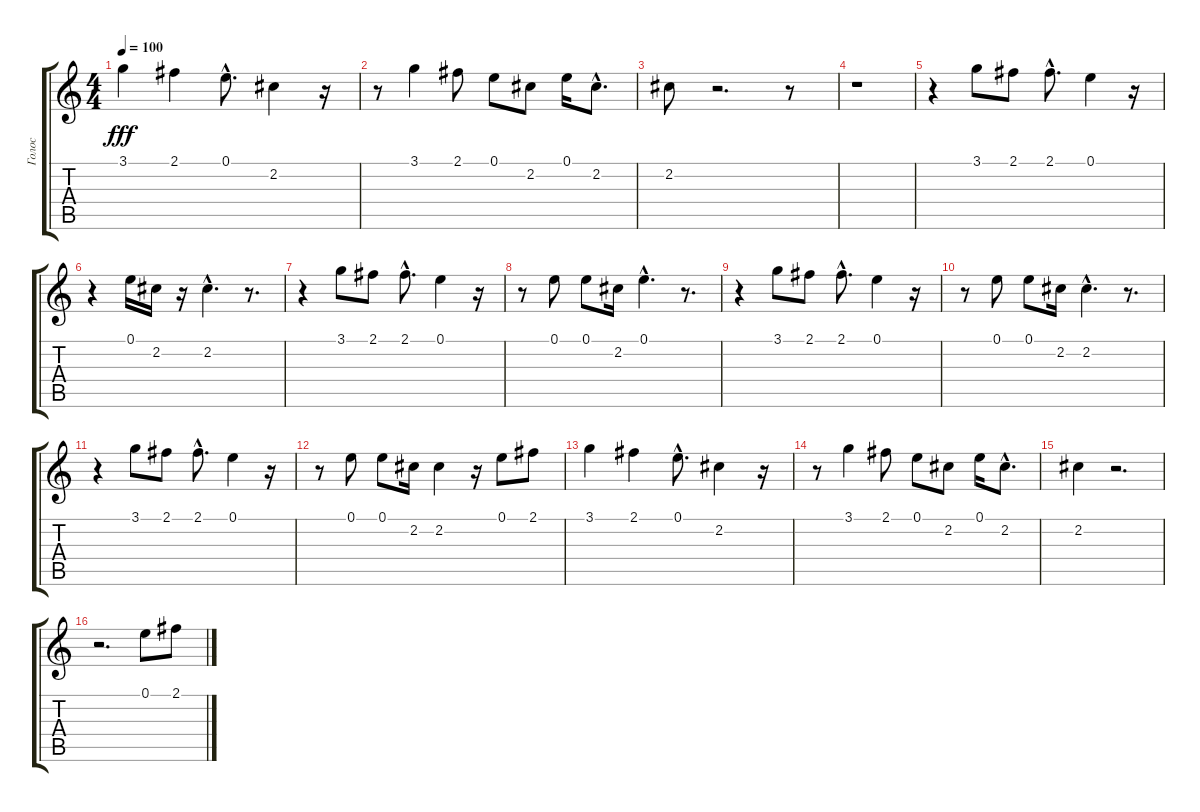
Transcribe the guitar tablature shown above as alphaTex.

\track ("Голос" "Голос") {instrument acousticguitarsteel}
\staff {score tabs}
\tuning (E4 B3 G3 D3 A2 E2) {hide}
\ts (4 4)
\tempo 100
\clef g2
\ks c
3.1.4{dy fff} 2.1.4 0.1{hac}.8{d} 2.2.4 r.16 |
r.8 3.1.4 2.1.8 0.1.8 2.2.8 0.1.16 2.2{hac}.8{d} |
2.2.8 r.2{d} r.8 |
r.1 |
r.4 3.1.8 2.1.8 2.1{hac}.8{d} 0.1.4 r.16 |
r.4 0.1.16 2.2.16 r.16 2.2{hac}.4{d} r.8{d} |
r.4 3.1.8 2.1.8 2.1{hac}.8{d} 0.1.4 r.16 |
r.8 0.1.8 0.1.8 2.2.16 0.1{hac}.4{d} r.8{d} |
r.4 3.1.8 2.1.8 2.1{hac}.8{d} 0.1.4 r.16 |
r.8 0.1.8 0.1.8 2.2.16 2.2{hac}.4{d} r.8{d} |
r.4 3.1.8 2.1.8 2.1{hac}.8{d} 0.1.4 r.16 |
r.8 0.1.8 0.1.8 2.2.16 2.2.4 r.16 0.1.8 2.1.8 |
3.1.4 2.1.4 0.1{hac}.8{d} 2.2.4 r.16 |
r.8 3.1.4 2.1.8 0.1.8 2.2.8 0.1.16 2.2{hac}.8{d} |
2.2.4 r.2{d} |
r.2{d} 0.1.8 2.1.8
